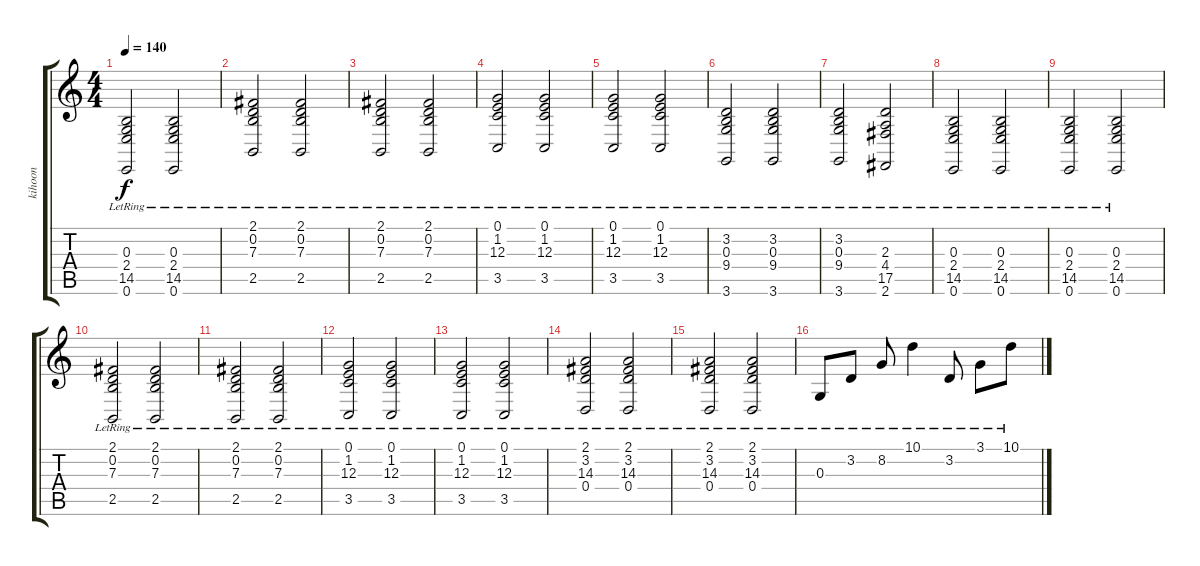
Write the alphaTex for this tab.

\track ("kihoon" "kihoon") {instrument electricgrandpiano}
\staff {score tabs}
\tuning (E4 B3 G3 D3 A2 E2) {hide}
\ts (4 4)
\tempo 140
\clef g2
\ks c
(0.3{lr} 2.4{lr} 14.5{lr} 0.6{lr}).2{dy f} (0.3{lr} 2.4{lr} 14.5{lr} 0.6{lr}).2 |
(2.1{lr} 0.2{lr} 7.3{lr} 2.5{lr}).2 (2.1{lr} 0.2{lr} 7.3{lr} 2.5{lr}).2 |
(2.1{lr} 0.2{lr} 7.3{lr} 2.5{lr}).2 (2.1{lr} 0.2{lr} 7.3{lr} 2.5{lr}).2 |
(0.1{lr} 1.2{lr} 12.3{lr} 3.5{lr}).2 (0.1{lr} 1.2{lr} 12.3{lr} 3.5{lr}).2 |
(0.1{lr} 1.2{lr} 12.3{lr} 3.5{lr}).2 (0.1{lr} 1.2{lr} 12.3{lr} 3.5{lr}).2 |
(3.2{lr} 0.3{lr} 9.4{lr} 3.6{lr}).2 (3.2{lr} 0.3{lr} 9.4{lr} 3.6{lr}).2 |
(3.2{lr} 0.3{lr} 9.4{lr} 3.6{lr}).2 (2.3{lr} 4.4{lr} 17.5{lr} 2.6{lr}).2 |
(0.3{lr} 2.4{lr} 14.5{lr} 0.6{lr}).2 (0.3{lr} 2.4{lr} 14.5{lr} 0.6{lr}).2 |
(0.3{lr} 2.4{lr} 14.5{lr} 0.6{lr}).2 (0.3{lr} 2.4{lr} 14.5{lr} 0.6{lr}).2 |
(2.1{lr} 0.2{lr} 7.3{lr} 2.5{lr}).2 (2.1{lr} 0.2{lr} 7.3{lr} 2.5{lr}).2 |
(2.1{lr} 0.2{lr} 7.3{lr} 2.5{lr}).2 (2.1{lr} 0.2{lr} 7.3{lr} 2.5{lr}).2 |
(0.1{lr} 1.2{lr} 12.3{lr} 3.5{lr}).2 (0.1{lr} 1.2{lr} 12.3{lr} 3.5{lr}).2 |
(0.1{lr} 1.2{lr} 12.3{lr} 3.5{lr}).2 (0.1{lr} 1.2{lr} 12.3{lr} 3.5{lr}).2 |
(2.1{lr} 3.2{lr} 14.3{lr} 0.4{lr}).2 (2.1{lr} 3.2{lr} 14.3{lr} 0.4{lr}).2 |
(2.1{lr} 3.2{lr} 14.3{lr} 0.4{lr}).2 (2.1{lr} 3.2{lr} 14.3{lr} 0.4{lr}).2 |
0.3{lr}.8 3.2{lr}.8 8.2{lr}.8 10.1{lr}.4 3.2{lr}.8 3.1{lr}.8 10.1{lr}.8
